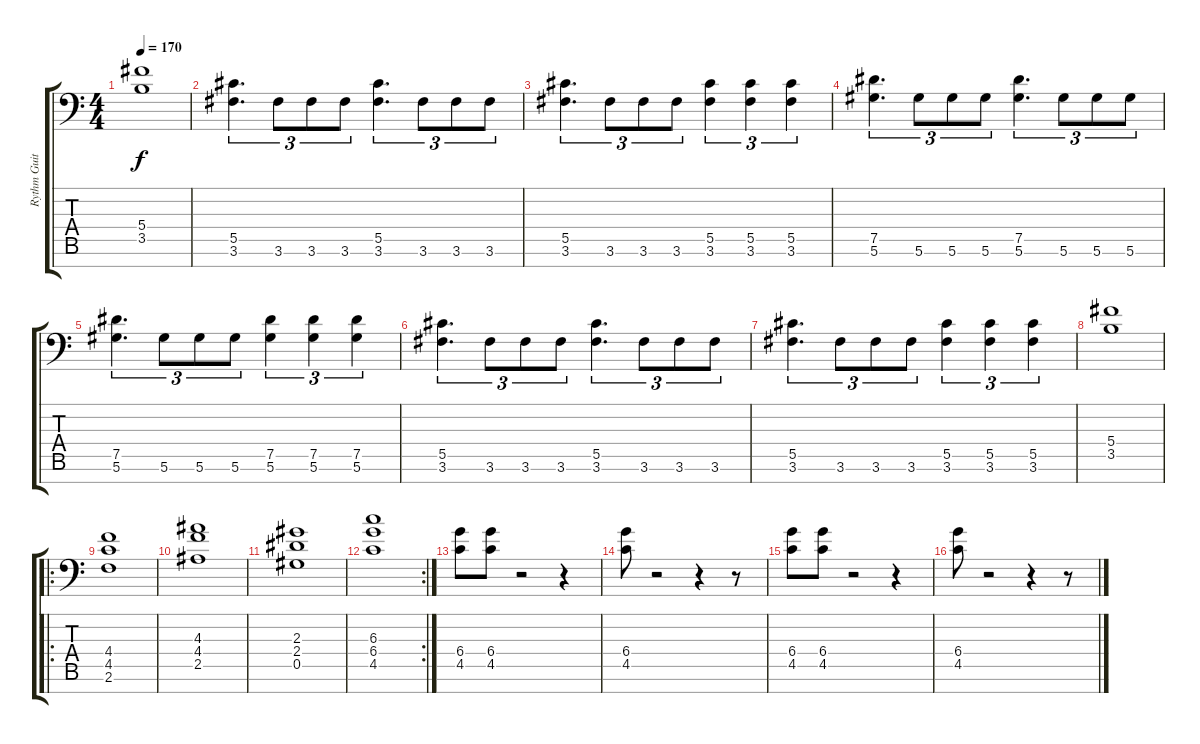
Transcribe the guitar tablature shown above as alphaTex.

\track ("Rythm Guitar" "Rythm Guit") {instrument distortionguitar}
\staff {score tabs}
\tuning (Eb4 Bb3 Gb3 Db3 Ab2 Eb2 Bb1) {hide}
\ts (4 4)
\tempo 170
\clef f4
\ks c
(5.4 3.5).1{dy f} |
(5.5 3.6).4{d tu (3 2)} 3.6.8{tu (3 2)} 3.6.8{tu (3 2)} 3.6.8{tu (3 2)} (5.5 3.6).4{d tu (3 2)} 3.6.8{tu (3 2)} 3.6.8{tu (3 2)} 3.6.8{tu (3 2)} |
(5.5 3.6).4{d tu (3 2)} 3.6.8{tu (3 2)} 3.6.8{tu (3 2)} 3.6.8{tu (3 2)} (5.5 3.6).4{tu (3 2)} (5.5 3.6).4{tu (3 2)} (5.5 3.6).4{tu (3 2)} |
(7.5 5.6).4{d tu (3 2)} 5.6.8{tu (3 2)} 5.6.8{tu (3 2)} 5.6.8{tu (3 2)} (7.5 5.6).4{d tu (3 2)} 5.6.8{tu (3 2)} 5.6.8{tu (3 2)} 5.6.8{tu (3 2)} |
(7.5 5.6).4{d tu (3 2)} 5.6.8{tu (3 2)} 5.6.8{tu (3 2)} 5.6.8{tu (3 2)} (7.5 5.6).4{tu (3 2)} (7.5 5.6).4{tu (3 2)} (7.5 5.6).4{tu (3 2)} |
(5.5 3.6).4{d tu (3 2)} 3.6.8{tu (3 2)} 3.6.8{tu (3 2)} 3.6.8{tu (3 2)} (5.5 3.6).4{d tu (3 2)} 3.6.8{tu (3 2)} 3.6.8{tu (3 2)} 3.6.8{tu (3 2)} |
(5.5 3.6).4{d tu (3 2)} 3.6.8{tu (3 2)} 3.6.8{tu (3 2)} 3.6.8{tu (3 2)} (5.5 3.6).4{tu (3 2)} (5.5 3.6).4{tu (3 2)} (5.5 3.6).4{tu (3 2)} |
(5.4 3.5).1 |
\ro
(4.4 4.5 2.6).1 |
(4.3 4.4 2.5).1 |
(2.3 2.4 0.5).1 |
\rc 2
(6.3 6.4 4.5).1 |
(6.4 4.5).8 (6.4 4.5).8 r.2 r.4 |
(6.4 4.5).8 r.2 r.4 r.8 |
(6.4 4.5).8 (6.4 4.5).8 r.2 r.4 |
(6.4 4.5).8 r.2 r.4 r.8
